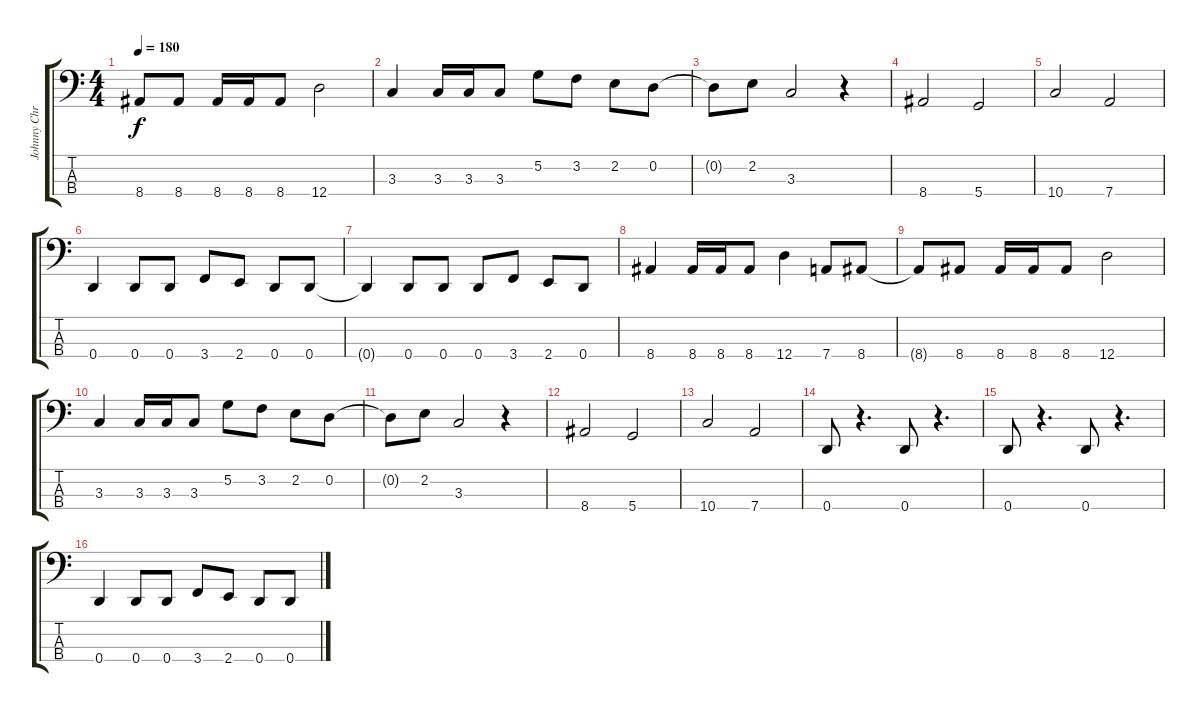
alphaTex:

\track ("Johnny Christ" "Johnny Chr") {instrument electricbasspick}
\staff {score tabs}
\tuning (G2 D2 A1 D1) {hide}
\ts (4 4)
\tempo 180
\clef f4
\ks c
8.4{t}.8{dy f} 8.4.8 8.4.16 8.4.16 8.4.8 12.4.2 |
3.3.4 3.3.16 3.3.16 3.3.8 5.2.8 3.2.8 2.2.8 0.2.8 |
0.2{t}.8 2.2.8 3.3.2 r.4 |
8.4.2 5.4.2 |
10.4.2 7.4.2 |
0.4.4 0.4.8 0.4.8 3.4.8 2.4.8 0.4.8 0.4.8 |
0.4{t}.4 0.4.8 0.4.8 0.4.8 3.4.8 2.4.8 0.4.8 |
8.4.4 8.4.16 8.4.16 8.4.8 12.4.4 7.4.8 8.4.8 |
8.4{t}.8 8.4.8 8.4.16 8.4.16 8.4.8 12.4.2 |
3.3.4 3.3.16 3.3.16 3.3.8 5.2.8 3.2.8 2.2.8 0.2.8 |
0.2{t}.8 2.2.8 3.3.2 r.4 |
8.4.2 5.4.2 |
10.4.2 7.4.2 |
0.4.8 r.4{d} 0.4.8 r.4{d} |
0.4.8 r.4{d} 0.4.8 r.4{d} |
0.4.4 0.4.8 0.4.8 3.4.8 2.4.8 0.4.8 0.4.8
